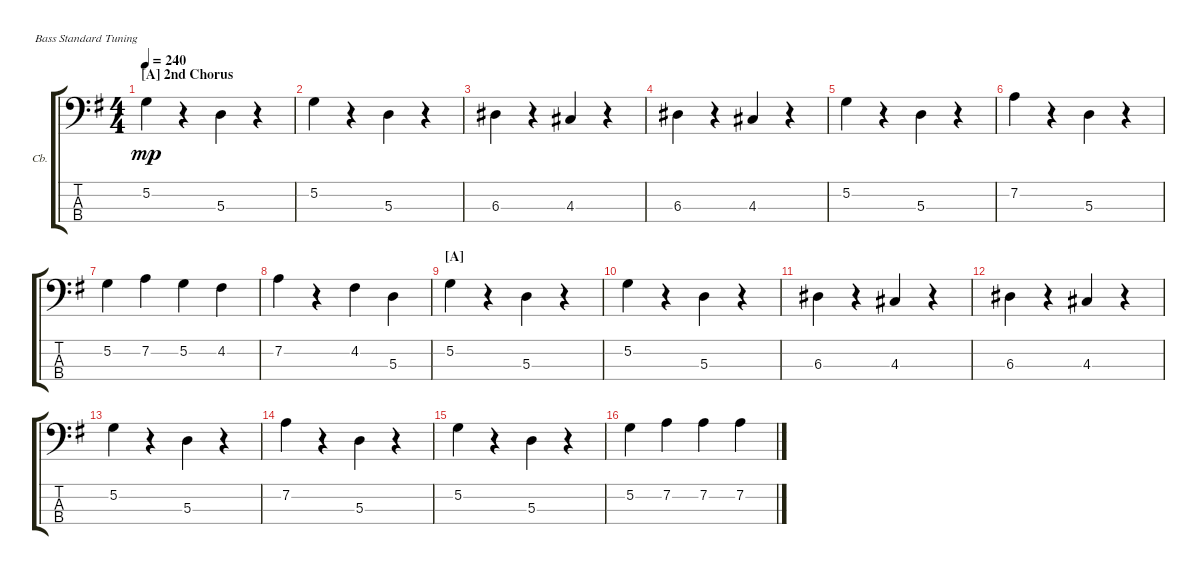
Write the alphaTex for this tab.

\defaultSystemsLayout 4
\bracketExtendMode groupsimilarinstruments
\firstSystemTrackNameOrientation horizontal
\otherSystemsTrackNameOrientation horizontal
\track ("Contrabass" "Cb.") {instrument acousticbass}
\staff {score tabs}
\tuning (G2 D2 A1 E1)
\ts (4 4)
\section ("A" "2nd Chorus")
\tempo 240
\clef f4
\ks g
5.2.4{dy mp} r.4 5.3.4 r.4 |
5.2.4 r.4 5.3.4 r.4 |
6.3.4 r.4 4.3.4 r.4 |
6.3.4 r.4 4.3.4 r.4 |
5.2.4 r.4 5.3.4 r.4 |
7.2.4 r.4 5.3.4 r.4 |
5.2.4 7.2.4 5.2.4 4.2.4 |
7.2.4 r.4 4.2.4 5.3.4 |
\section ("A" "")
5.2.4 r.4 5.3.4 r.4 |
5.2.4 r.4 5.3.4 r.4 |
6.3.4 r.4 4.3.4 r.4 |
6.3.4 r.4 4.3.4 r.4 |
5.2.4 r.4 5.3.4 r.4 |
7.2.4 r.4 5.3.4 r.4 |
5.2.4 r.4 5.3.4 r.4 |
5.2.4 7.2.4 7.2.4 7.2.4
